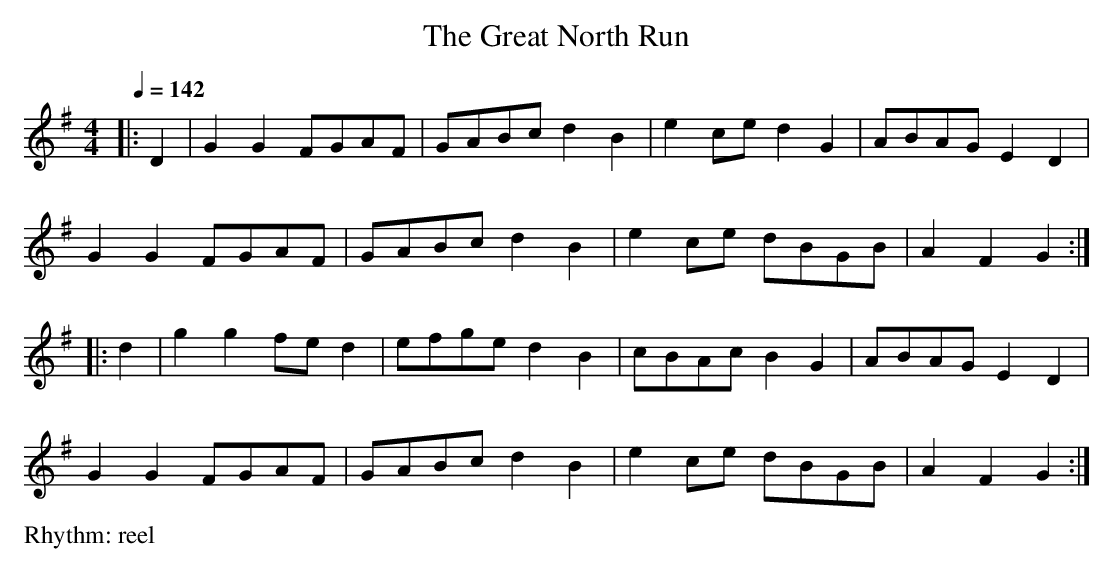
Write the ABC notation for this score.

X:1
T:The Great North Run
M:4/4
L:1/8
K:Gmaj
Q:1/4=142
|: D2 | G2G2 FGAF | GABc d2B2 | e2ce d2G2 | ABAG E2D2 |
        G2G2 FGAF | GABc d2B2 | e2ce dBGB | A2F2 G2  :|
|: d2 | g2g2 fed2 | efge d2B2 | cBAc B2G2 | ABAG E2D2 |
        G2G2 FGAF | GABc d2B2 | e2ce dBGB | A2F2 G2  :|
